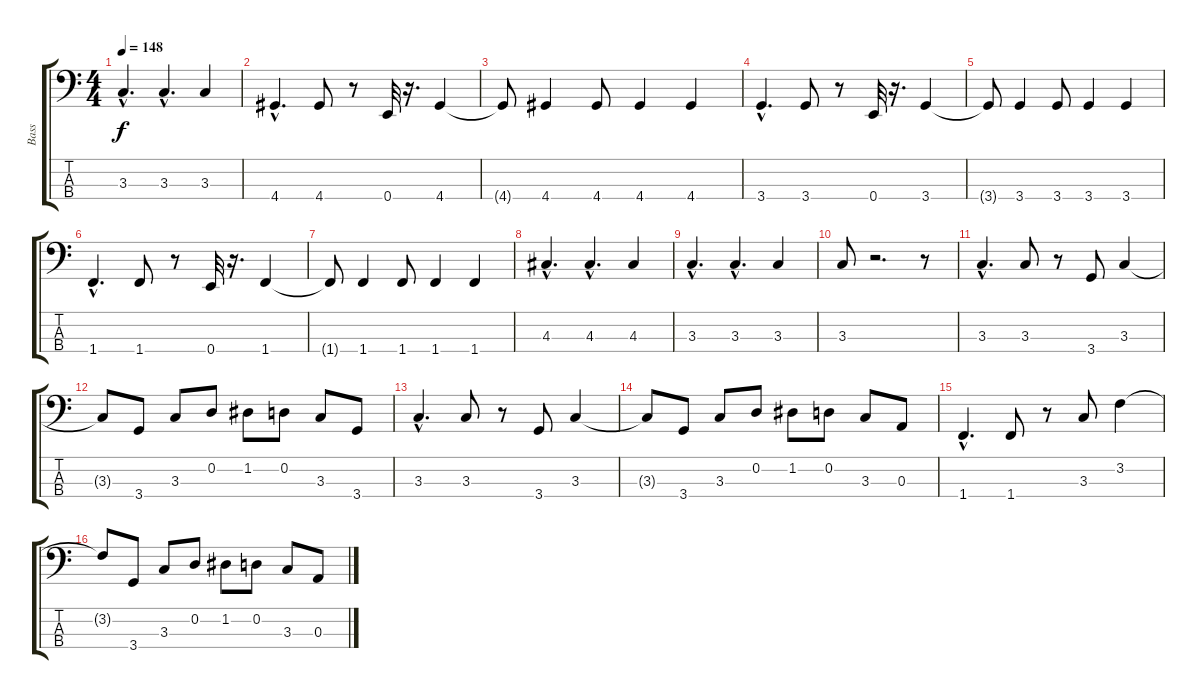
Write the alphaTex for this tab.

\track ("Bass" "Bass") {instrument electricbassfinger}
\staff {score tabs}
\tuning (G2 D2 A1 E1) {hide}
\ts (4 4)
\tempo 148
\clef f4
\ks c
3.3{hac}.4{d dy f} 3.3{hac}.4{d} 3.3.4 |
4.4{hac}.4{d} 4.4.8 r.8 0.4.32 r.16{d} 4.4.4 |
4.4{t}.8 4.4.4 4.4.8 4.4.4 4.4.4 |
3.4{hac}.4{d} 3.4.8 r.8 0.4.32 r.16{d} 3.4.4 |
3.4{t}.8 3.4.4 3.4.8 3.4.4 3.4.4 |
1.4{hac}.4{d} 1.4.8 r.8 0.4.32 r.16{d} 1.4.4 |
1.4{t}.8 1.4.4 1.4.8 1.4.4 1.4.4 |
4.3{hac}.4{d} 4.3{hac}.4{d} 4.3.4 |
3.3{hac}.4{d} 3.3{hac}.4{d} 3.3.4 |
3.3.8 r.2{d} r.8 |
3.3{hac}.4{d} 3.3.8 r.8 3.4.8 3.3.4 |
3.3{t}.8 3.4.8 3.3.8 0.2.8 1.2.8 0.2.8 3.3.8 3.4.8 |
3.3{hac}.4{d} 3.3.8 r.8 3.4.8 3.3.4 |
3.3{t}.8 3.4.8 3.3.8 0.2.8 1.2.8 0.2.8 3.3.8 0.3.8 |
1.4{hac}.4{d} 1.4.8 r.8 3.3.8 3.2.4 |
3.2{t}.8 3.4.8 3.3.8 0.2.8 1.2.8 0.2.8 3.3.8 0.3.8
